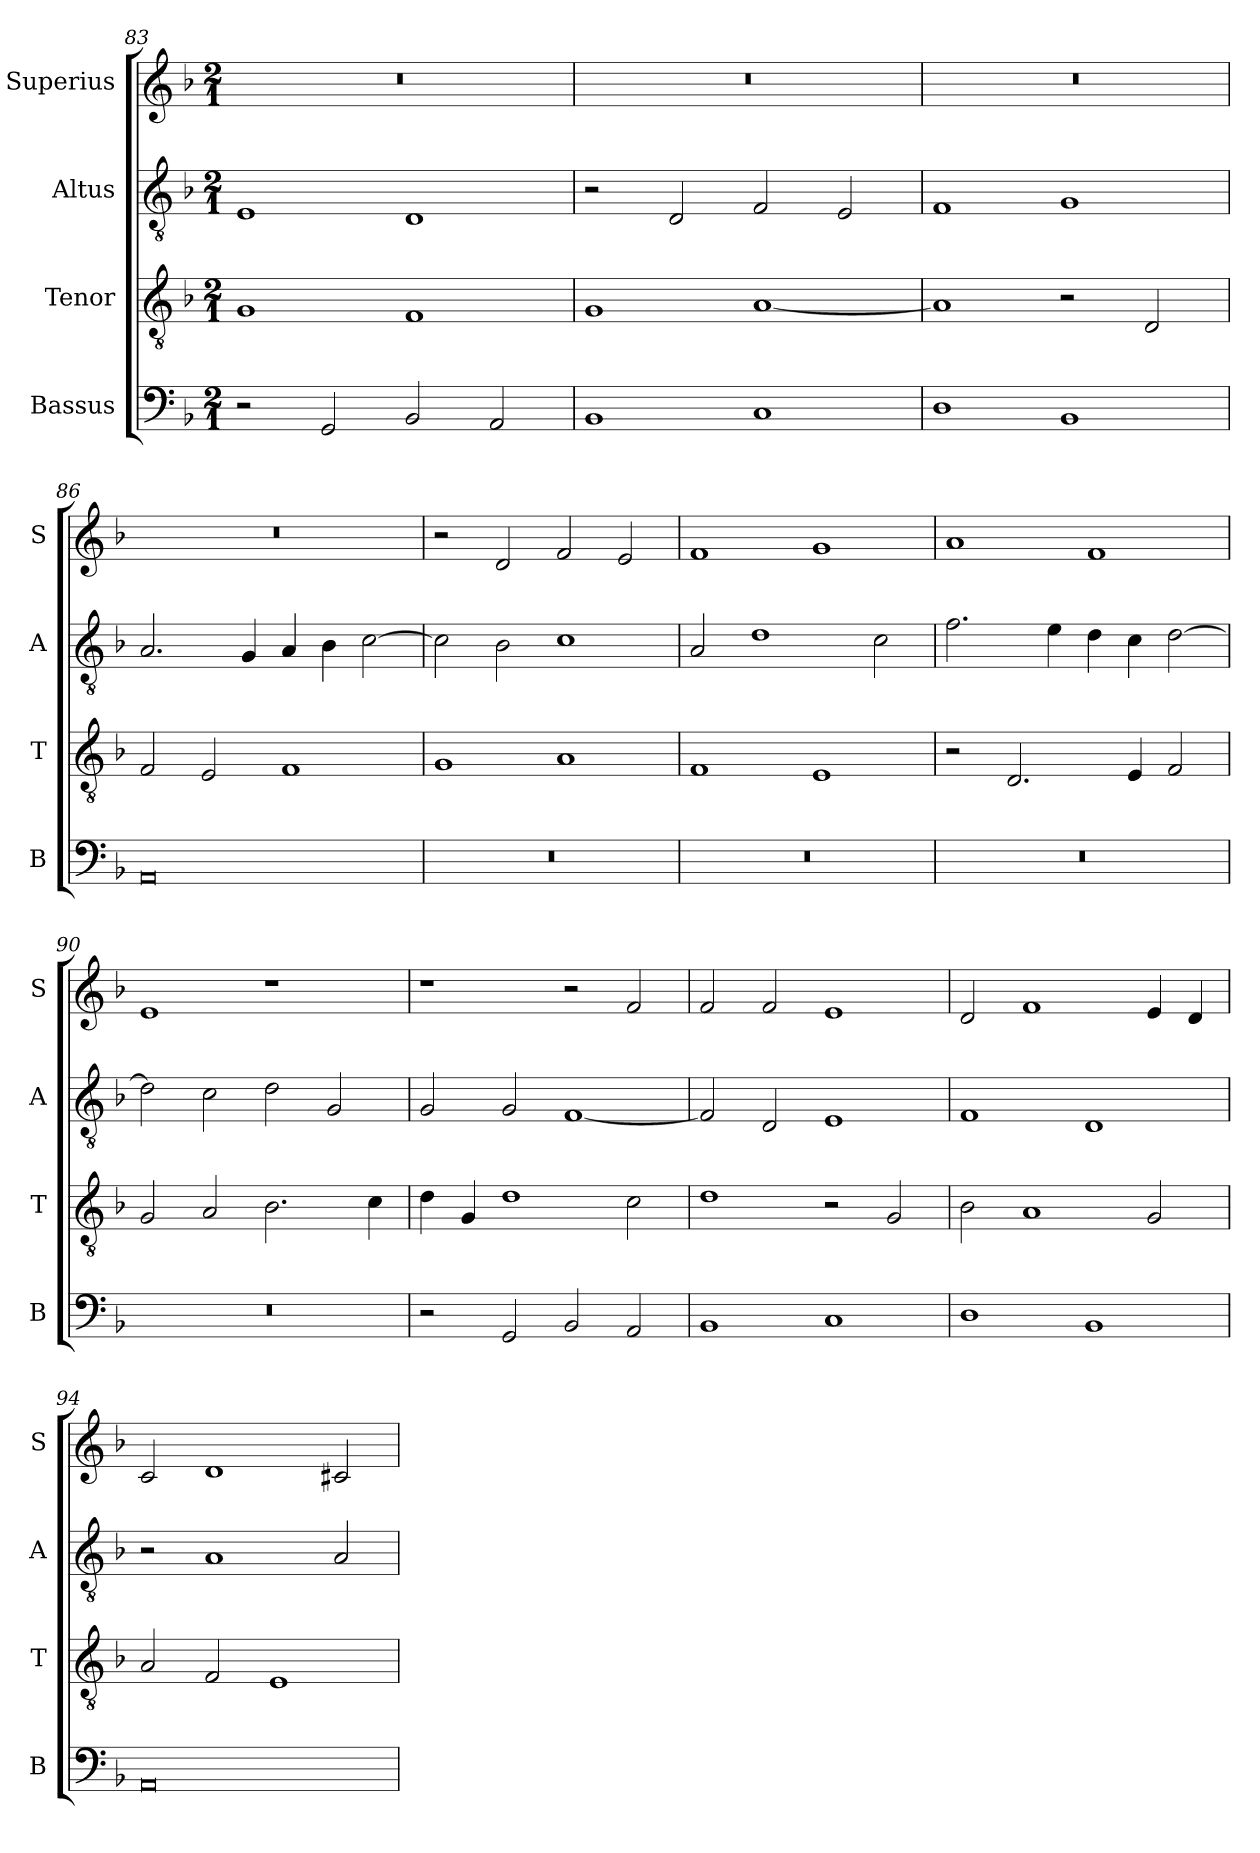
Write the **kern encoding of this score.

**kern	**kern	**kern	**kern
*part4	*part3	*part2	*part1
*staff4	*staff3	*staff2	*staff1
*I"Bassus	*I"Tenor	*I"Altus	*I"Superius
*I'B	*I'T	*I'A	*I'S
*clefF4	*clefGv2	*clefGv2	*clefG2
*k[b-]	*k[b-]	*k[b-]	*k[b-]
*F:	*F:	*F:	*F:
*M2/1	*M2/1	*M2/1	*M2/1
=83	=83	=83	=83
2r	1G	1E	0r
2GG	.	.	.
2BB-	1F	1D	.
2AA	.	.	.
=84	=84	=84	=84
1BB-	1G	2r	0r
.	.	2D	.
1C	[1A	2F	.
.	.	2E	.
=85	=85	=85	=85
1D	1A]	1F	0r
1BB-	2r	1G	.
.	2D	.	.
=86	=86	=86	=86
0AA	2F	2.A	0r
.	2E	.	.
.	.	4G	.
.	1F	4A	.
.	.	4B-	.
.	.	[2c	.
=87	=87	=87	=87
0r	1G	2c]	2r
.	.	2B-	2d
.	1A	1c	2f
.	.	.	2e
=88	=88	=88	=88
0r	1F	2A	1f
.	.	1d	.
.	1E	.	1g
.	.	2c	.
=89	=89	=89	=89
0r	2r	2.f	1a
.	2.D	.	.
.	.	4e	.
.	.	4d	1f
.	4E	4c	.
.	2F	[2d	.
=90	=90	=90	=90
0r	2G	2d]	1e
.	2A	2c	.
.	2.B-	2d	1r
.	.	2G	.
.	4c	.	.
=91	=91	=91	=91
2r	4d	2G	1r
.	4G	.	.
2GG	1d	2G	.
2BB-	.	[1F	2r
2AA	2c	.	2f
=92	=92	=92	=92
1BB-	1d	2F]	2f
.	.	2D	2f
1C	2r	1E	1e
.	2G	.	.
=93	=93	=93	=93
1D	2B-	1F	2d
.	1A	.	1f
1BB-	.	1D	.
.	2G	.	4e
.	.	.	4d
=94	=94	=94	=94
0AA	2A	2r	2c
.	2F	1A	1d
.	1E	.	.
.	.	2A	2c#X
=	=	=	=
*-	*-	*-	*-
